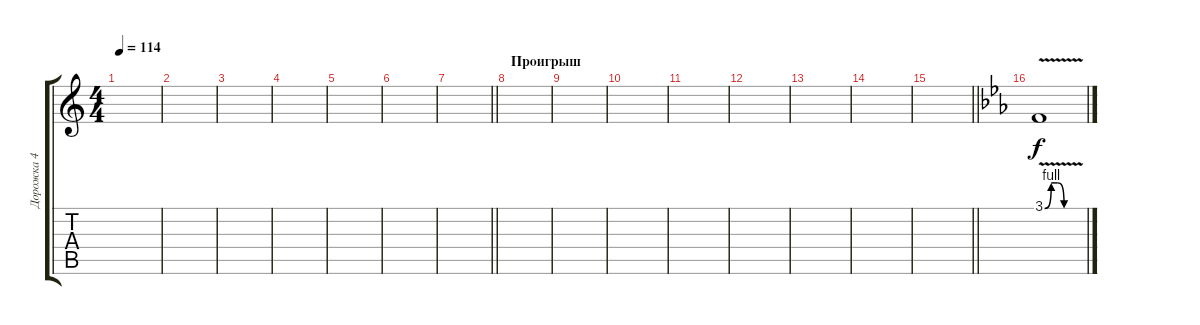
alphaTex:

\track ("Дорожка 4" "Дорожка 4") {instrument trombone}
\staff {score tabs}
\tuning (D4 A3 F3 C3 G2 C2) {hide}
\ts (4 4)
\tempo 114
\clef g2
\ks c
|
|
|
|
|
|
\barLineRight lightlight
|
\section ("" "Проигрыш")
|
|
|
|
|
|
|
\barLineRight lightlight
|
\ks eb
3.1{be (custom 0 0 10 4 20 4 30 0 60 0) v}.1{volume 11}
